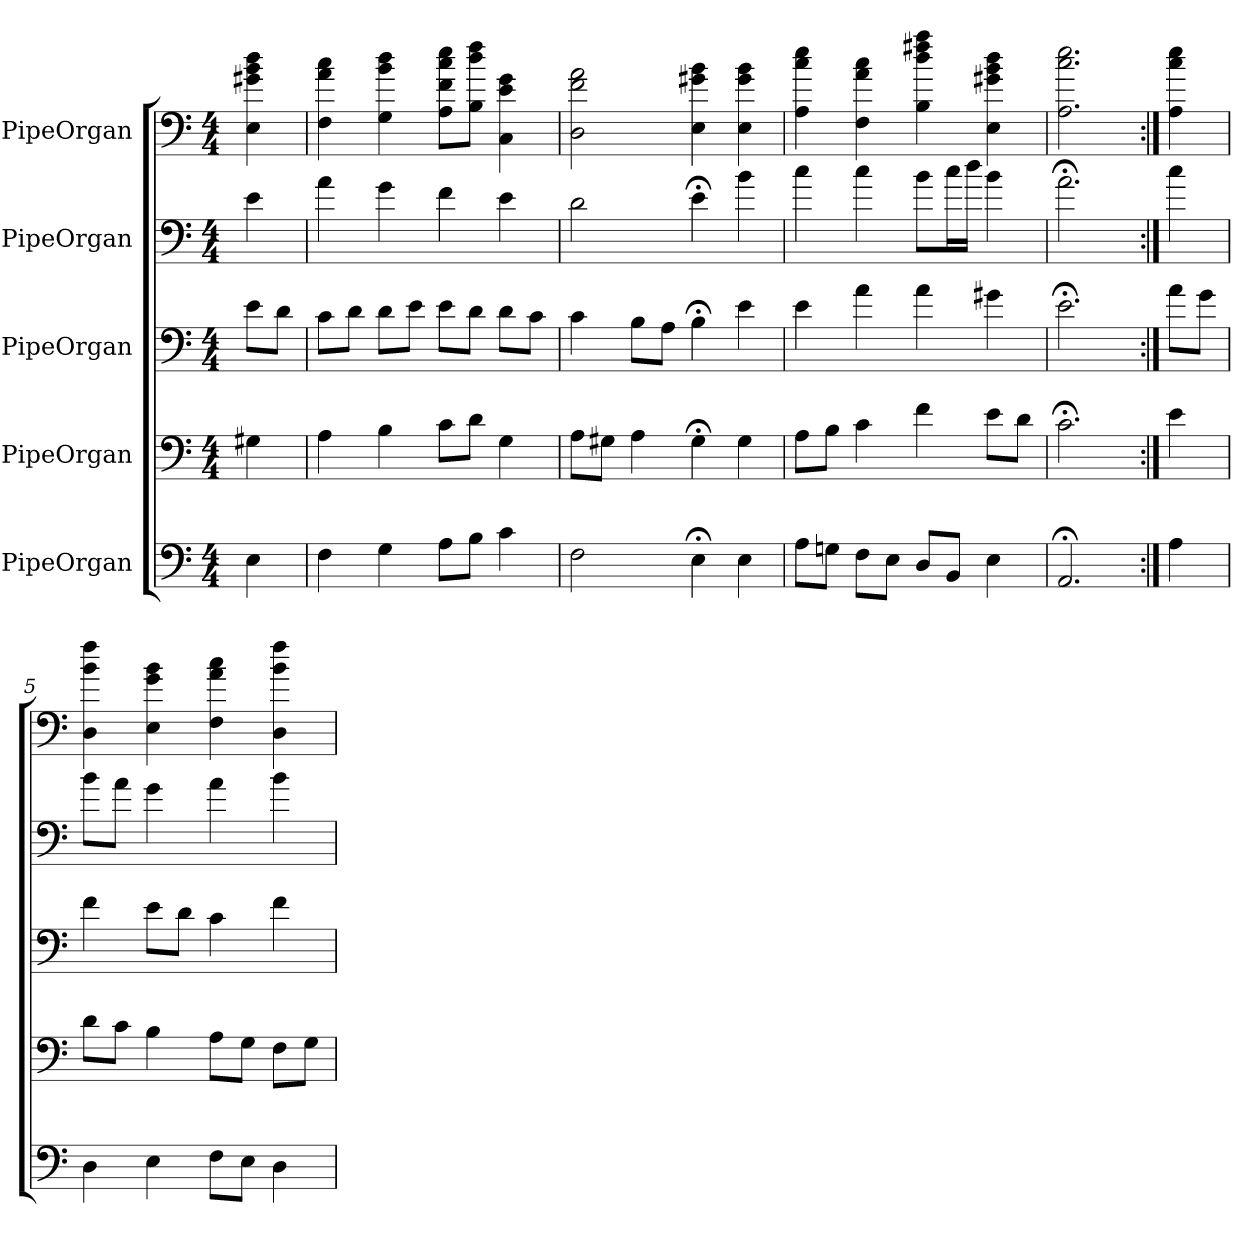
**kern	**kern	**kern	**kern	**kern
*part5	*part4	*part3	*part2	*part1
*staff5	*staff4	*staff3	*staff2	*staff1
*I"PipeOrgan	*I"PipeOrgan	*I"PipeOrgan	*I"PipeOrgan	*I"PipeOrgan
*clefF4	*clefF4	*clefF4	*clefF4	*
*k[]	*k[]	*k[]	*k[]	*k[]
*a:	*a:	*a:	*a:	*a:
*M4/4	*M4/4	*M4/4	*M4/4	*M4/4
*MM56	*MM56	*MM56	*MM56	*MM56
=	=	=	=	=
4E	4G#X	8e\L	4e	4E 4g#X 4b 4dd
.	.	8d\J	.	.
=1	=1	=1	=1	=1
4F	4A	8c\L	4a	4F 4a 4cc
.	.	8d\J	.	.
4G	4B	8d\L	4g	4G 4b 4dd
.	.	8e\J	.	.
8A\L	8c\L	8e\L	4f	8A 8f 8cc 8eeL
8B\J	8d\J	8d\J	.	8B 8dd 8ffJ
4c	4G	8d\L	4e	4C 4e 4g
.	.	8c\J	.	.
=2	=2	=2	=2	=2
2F	8A\L	4c	2d	2D 2f 2a
.	8G#X\J	.	.	.
.	4A	8B\L	.	.
.	.	8A\J	.	.
4E;<	4G#;<	4B;<	4e;<	4E 4g#X 4b
4E	4G#	4e	4b	4E 4g# 4b
=3	=3	=3	=3	=3
8A\L	8A\L	4e	4cc	4A 4cc 4ee
8Gn\J	8B\J	.	.	.
8F\L	4c	4a	4cc	4F 4a 4cc
8E\J	.	.	.	.
8D/L	4f	4a	8b\L	4B 4dd 4ff#X 4aa
8BB/J	.	.	16cc\L	.
.	.	.	16dd\JJ	.
4E	8e\L	4g#X	4b	4E 4g#X 4b 4dd
.	8d\J	.	.	.
=4	=4	=4	=4	=4
2.AA;<	2.c;<	2.e;<	2.a;<	2.A 2.cc 2.ee
=:|!	=:|!	=:|!	=:|!	=:|!
4A	4e	8a\L	4cc	4A 4cc 4ee
.	.	8g\J	.	.
=5	=5	=5	=5	=5
4D	8d\L	4f	8b\L	4D 4b 4ff
.	8c\J	.	8a\J	.
4E	4B	8e\L	4g	4E 4g 4b
.	.	8d\J	.	.
8F\L	8A\L	4c	4a	4F 4a 4cc
8E\J	8G\J	.	.	.
4D	8F\L	4f	4b	4D 4b 4ff
.	8G\J	.	.	.
=	=	=	=	=
*-	*-	*-	*-	*-
